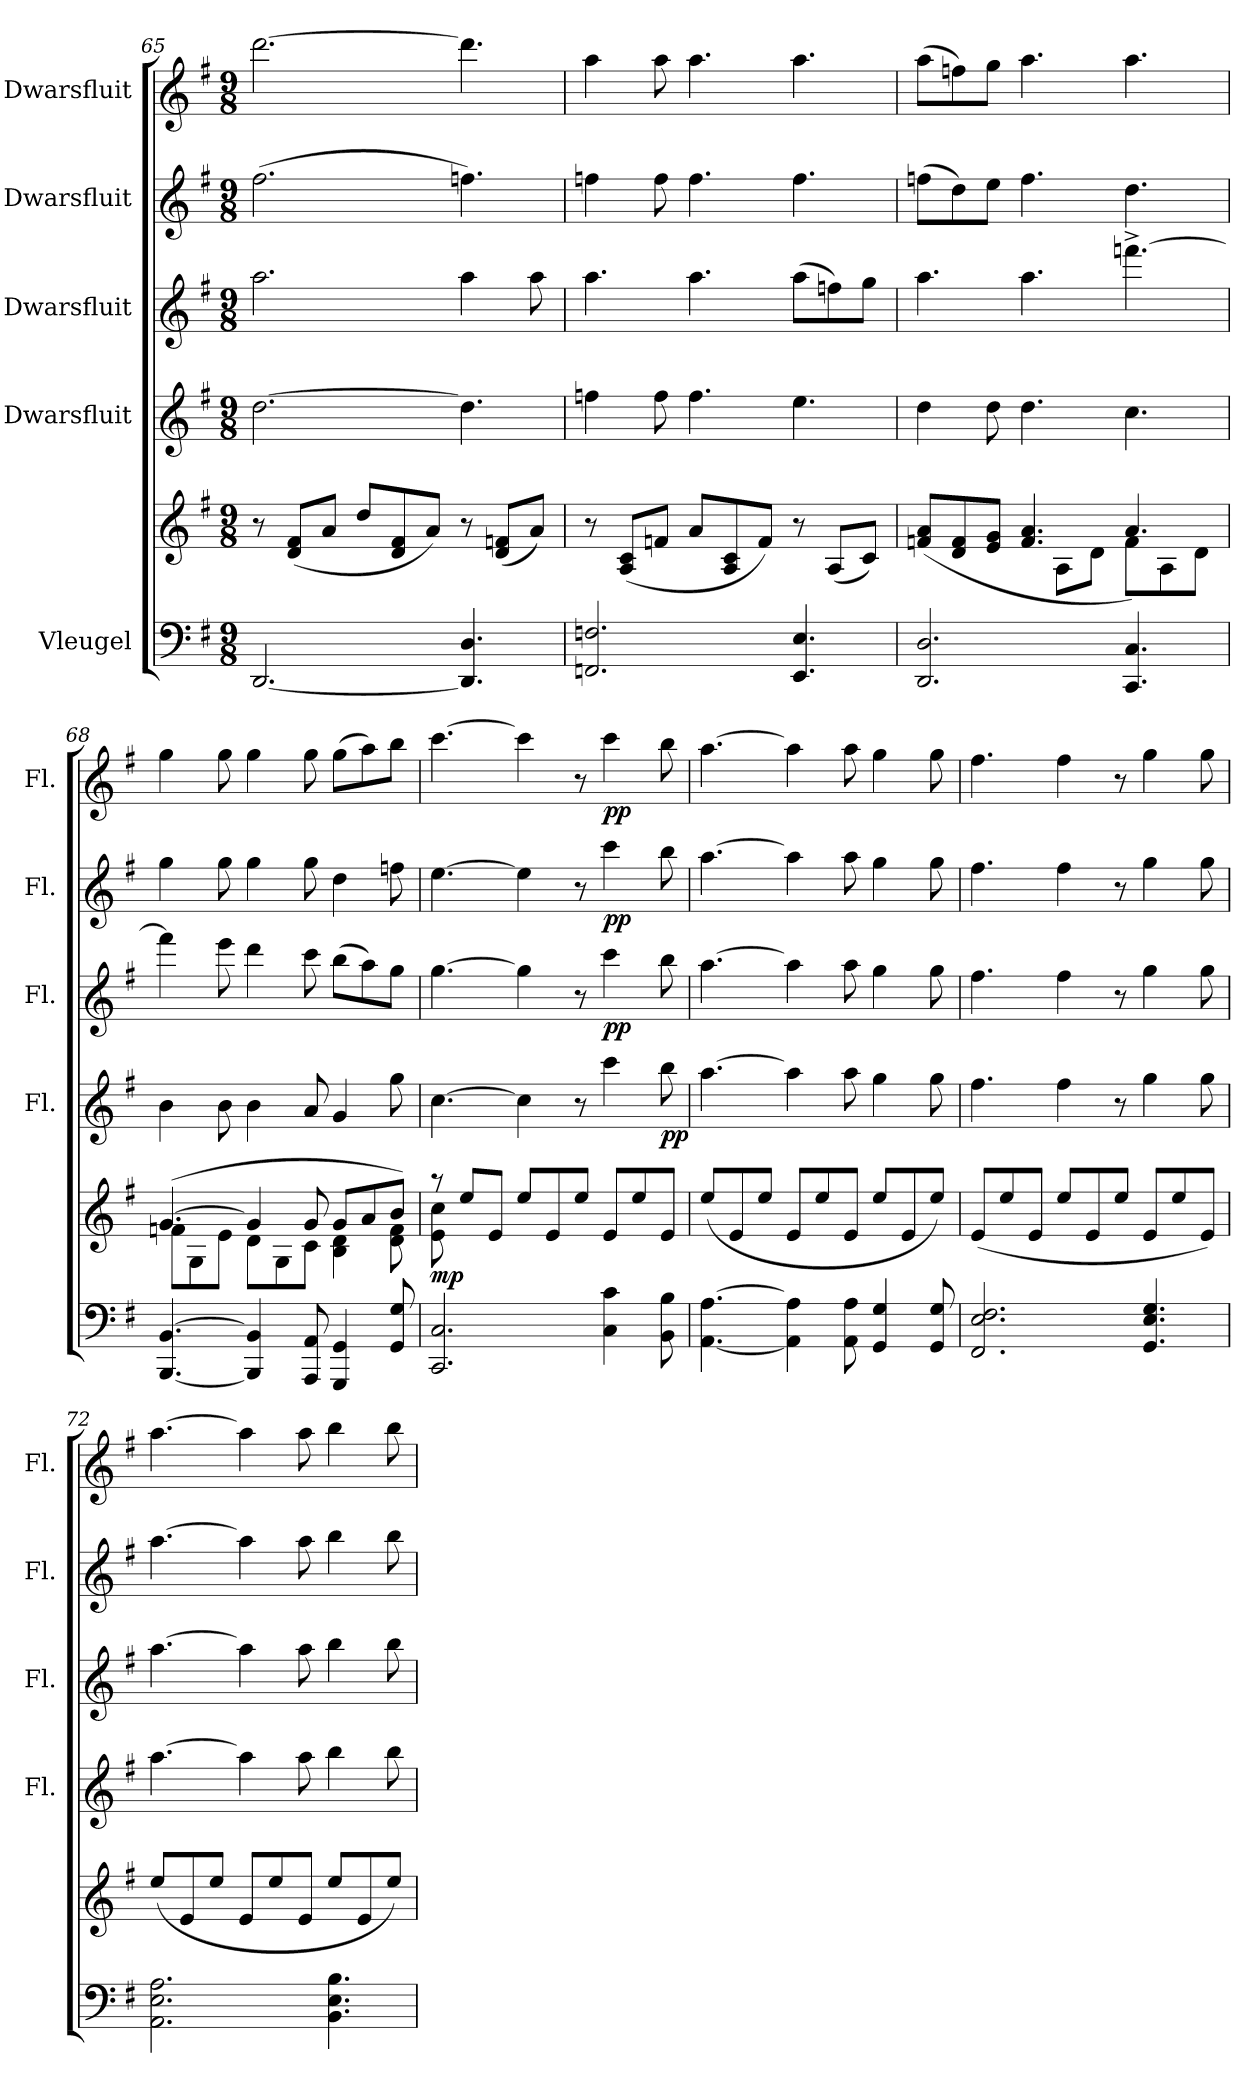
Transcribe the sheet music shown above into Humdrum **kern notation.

**kern	**kern	**dynam	**kern	**dynam	**kern	**dynam	**kern	**dynam	**kern	**dynam
*part5	*part5	*part5	*part4	*part4	*part3	*part3	*part2	*part2	*part1	*part1
*staff6	*staff5	*staff5/6	*staff4	*staff4	*staff3	*staff3	*staff2	*staff2	*staff1	*staff1
*I"Vleugel	*	*	*I"Dwarsfluit	*	*I"Dwarsfluit	*	*I"Dwarsfluit	*	*I"Dwarsfluit	*
*	*	*	*I'Fl.	*	*I'Fl.	*	*I'Fl.	*	*I'Fl.	*
*clefF4	*clefG2	*	*clefG2	*	*clefG2	*	*clefG2	*	*clefG2	*
*k[f#]	*k[f#]	*	*k[f#]	*	*k[f#]	*	*k[f#]	*	*k[f#]	*
*M9/8	*M9/8	*	*M9/8	*	*M9/8	*	*M9/8	*	*M9/8	*
=65	=65	=65	=65	=65	=65	=65	=65	=65	=65	=65
[2.DD/	8r	.	[2.dd\	.	2.aa\	.	(2.ff#\	.	[2.ddd\	.
.	(>8d/ 8f#/L	.	.	.	.	.	.	.	.	.
.	8a/J	.	.	.	.	.	.	.	.	.
.	8dd/L	.	.	.	.	.	.	.	.	.
.	8d/ 8f#/	.	.	.	.	.	.	.	.	.
.	8a/J)	.	.	.	.	.	.	.	.	.
4.DD/] 4.D/	8r	.	4.dd\]	.	4aa\	.	4.ffn\)	.	4.ddd\]	.
.	(8d/ 8fn/L	.	.	.	.	.	.	.	.	.
.	8a/J)	.	.	.	8aa\	.	.	.	.	.
=66	=66	=66	=66	=66	=66	=66	=66	=66	=66	=66
2.FFn/ 2.Fn/	8r	.	4ffn\	.	4.aa\	.	4ffn\	.	4aa\	.
.	(>8A/ 8c/L	.	.	.	.	.	.	.	.	.
.	8fn/J	.	8ff\	.	.	.	8ff\	.	8aa\	.
.	8a/L	.	4.ff\	.	4.aa\	.	4.ff\	.	4.aa\	.
.	8A/ 8c/	.	.	.	.	.	.	.	.	.
.	8f/J)	.	.	.	.	.	.	.	.	.
4.EE/ 4.E/	8r	.	4.ee\	.	(8aa\L	.	4.ff\	.	4.aa\	.
.	(8A/L	.	.	.	8ffn\)	.	.	.	.	.
.	8c/J)	.	.	.	8gg\J	.	.	.	.	.
!!LO:PB:g=z
=67	=67	=67	=67	=67	=67	=67	=67	=67	=67	=67
*	*^	*	*	*	*	*	*	*	*	*
2.DD/ 2.D/	(>8fn/ 8a/L	4.ryy	.	4dd\	.	4.aa\	.	(8ffn\L	.	(8aa\L	.
.	8d/ 8f/	.	.	.	.	.	.	8dd\)	.	8ffn\)	.
.	8e/ 8g/J	.	.	8dd\	.	.	.	8ee\J	.	8gg\J	.
.	4.f/ 4.a/	8ryy	.	4.dd\	.	4.aa\	.	4.ff\	.	4.aa\	.
.	.	8A\L	.	.	.	.	.	.	.	.	.
.	.	8d\J	.	.	.	.	.	.	.	.	.
4.CC/ 4.C/	4.a/)	8f\L	.	4.cc\	.	[4.fffn^\	.	4.dd\	.	4.aa\	.
.	.	8A\	.	.	.	.	.	.	.	.	.
.	.	8d\J	.	.	.	.	.	.	.	.	.
=68	=68	=68	=68	=68	=68	=68	=68	=68	=68	=68	=68
[4.BBB/ [4.BB/	([4.g/	8fn\L	.	4b\	.	4fff\]	.	4gg\	.	4gg\	.
.	.	8G\	.	.	.	.	.	.	.	.	.
.	.	8e\J	.	8b\	.	8eee\	.	8gg\	.	8gg\	.
4BBB/] 4BB/]	4g/]	8d\L	.	4b\	.	4ddd\	.	4gg\	.	4gg\	.
.	.	8G\	.	.	.	.	.	.	.	.	.
8AAA/ 8AA/	8g/	8c\J	.	8a/	.	8ccc\	.	8gg\	.	8gg\	.
4GGG/ 4GG/	8g/L	4B\ 4d\	.	4g/	.	(8bb\L	.	4dd\	.	(8gg\L	.
.	8a/	.	.	.	.	8aa\)	.	.	.	8aa\)	.
8GG/ 8G/	8b/J)	8d\ 8f\	.	8gg\	.	8gg\J	.	8ffn\	.	8bb\J	.
=69	=69	=69	=69	=69	=69	=69	=69	=69	=69	=69	=69
!	!	!	!LO:DY:b	!	!	!	!	!	!	!	!
2.CC/ 2.C/	8r	8e\ 8cc\	mp	[4.cc\	.	[4.gg\	.	[4.ee\	.	[4.ccc\	.
.	8ee/L	1ryy	.	.	.	.	.	.	.	.	.
.	8e/J	.	.	.	.	.	.	.	.	.	.
.	8ee/L	.	.	4cc\]	.	4gg\]	.	4ee\]	.	4ccc\]	.
.	8e/	.	.	.	.	.	.	.	.	.	.
.	8ee/J	.	.	8r	.	8r	.	8r	.	8r	.
!	!	!	!	!	!	!	!LO:DY:b	!	!LO:DY:b	!	!LO:DY:b
4C\ 4c\	8e/L	.	.	4ccc\	.	4ccc\	pp	4ccc\	pp	4ccc\	pp
.	8ee/	.	.	.	.	.	.	.	.	.	.
!	!	!	!	!	!LO:DY:b	!	!	!	!	!	!
8BB\ 8B\	8e/J	.	.	8bb\	pp	8bb\	.	8bb\	.	8bb\	.
*	*v	*v	*	*	*	*	*	*	*	*	*
=70	=70	=70	=70	=70	=70	=70	=70	=70	=70	=70
[4.AA\ [4.A\	(>8ee/L	.	[4.aa\	.	[4.aa\	.	[4.aa\	.	[4.aa\	.
.	8e/	.	.	.	.	.	.	.	.	.
.	8ee/J	.	.	.	.	.	.	.	.	.
4AA\] 4A\]	8e/L	.	4aa\]	.	4aa\]	.	4aa\]	.	4aa\]	.
.	8ee/	.	.	.	.	.	.	.	.	.
8AA\ 8A\	8e/J	.	8aa\	.	8aa\	.	8aa\	.	8aa\	.
4GG/ 4G/	8ee/L	.	4gg\	.	4gg\	.	4gg\	.	4gg\	.
.	8e/	.	.	.	.	.	.	.	.	.
8GG/ 8G/	8ee/J)	.	8gg\	.	8gg\	.	8gg\	.	8gg\	.
!!LO:LB:g=z
=71	=71	=71	=71	=71	=71	=71	=71	=71	=71	=71
2.FF#/ 2.E/ 2.F#/	(8e/L	.	4.ff#\	.	4.ff#\	.	4.ff#\	.	4.ff#\	.
.	8ee/	.	.	.	.	.	.	.	.	.
.	8e/J	.	.	.	.	.	.	.	.	.
.	8ee/L	.	4ff#\	.	4ff#\	.	4ff#\	.	4ff#\	.
.	8e/	.	.	.	.	.	.	.	.	.
.	8ee/J	.	8r	.	8r	.	8r	.	8r	.
4.GG/ 4.E/ 4.G/	8e/L	.	4gg\	.	4gg\	.	4gg\	.	4gg\	.
.	8ee/	.	.	.	.	.	.	.	.	.
.	8e/J)	.	8gg\	.	8gg\	.	8gg\	.	8gg\	.
=72	=72	=72	=72	=72	=72	=72	=72	=72	=72	=72
2.AA\ 2.E\ 2.A\	(>8ee/L	.	[4.aa\	.	[4.aa\	.	[4.aa\	.	[4.aa\	.
.	8e/	.	.	.	.	.	.	.	.	.
.	8ee/J	.	.	.	.	.	.	.	.	.
.	8e/L	.	4aa\]	.	4aa\]	.	4aa\]	.	4aa\]	.
.	8ee/	.	.	.	.	.	.	.	.	.
.	8e/J	.	8aa\	.	8aa\	.	8aa\	.	8aa\	.
4.BB\ 4.E\ 4.B\	8ee/L	.	4bb\	.	4bb\	.	4bb\	.	4bb\	.
.	8e/	.	.	.	.	.	.	.	.	.
.	8ee/J)	.	8bb\	.	8bb\	.	8bb\	.	8bb\	.
=	=	=	=	=	=	=	=	=	=	=
*-	*-	*-	*-	*-	*-	*-	*-	*-	*-	*-
